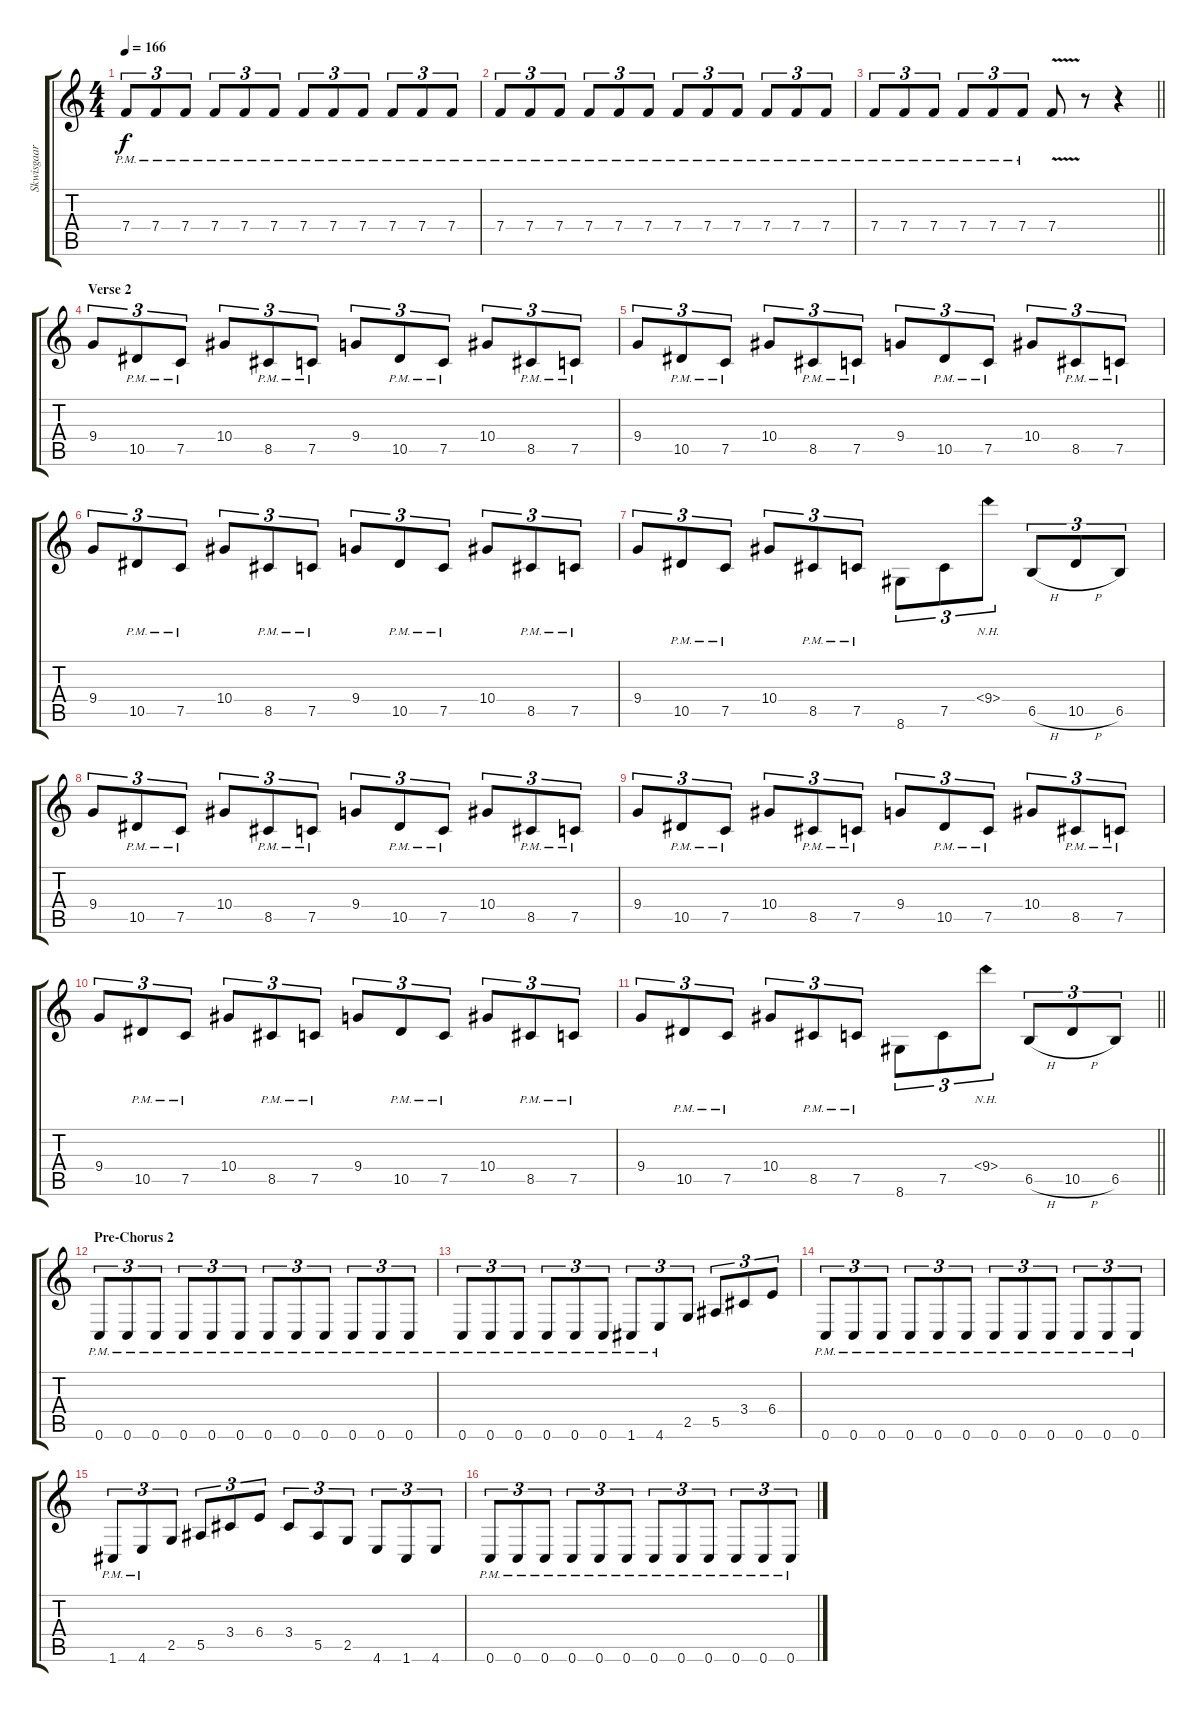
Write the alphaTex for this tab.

\track ("Skwisgaar Skwigelf" "Skwisgaar ") {instrument distortionguitar}
\staff {score tabs}
\tuning (C4 G3 Eb3 Bb2 F2 C2) {hide}
\ts (4 4)
\tempo 166
\clef g2
\ks c
7.4{pm}.8{tu (3 2) dy f} 7.4{pm}.8{tu (3 2)} 7.4{pm}.8{tu (3 2)} 7.4{pm}.8{tu (3 2)} 7.4{pm}.8{tu (3 2)} 7.4{pm}.8{tu (3 2)} 7.4{pm}.8{tu (3 2)} 7.4{pm}.8{tu (3 2)} 7.4{pm}.8{tu (3 2)} 7.4{pm}.8{tu (3 2)} 7.4{pm}.8{tu (3 2)} 7.4{pm}.8{tu (3 2)} |
7.4{pm}.8{tu (3 2)} 7.4{pm}.8{tu (3 2)} 7.4{pm}.8{tu (3 2)} 7.4{pm}.8{tu (3 2)} 7.4{pm}.8{tu (3 2)} 7.4{pm}.8{tu (3 2)} 7.4{pm}.8{tu (3 2)} 7.4{pm}.8{tu (3 2)} 7.4{pm}.8{tu (3 2)} 7.4{pm}.8{tu (3 2)} 7.4{pm}.8{tu (3 2)} 7.4{pm}.8{tu (3 2)} |
\barLineRight lightlight
7.4{pm}.8{tu (3 2)} 7.4{pm}.8{tu (3 2)} 7.4{pm}.8{tu (3 2)} 7.4{pm}.8{tu (3 2)} 7.4{pm}.8{tu (3 2)} 7.4{pm}.8{tu (3 2)} 7.4{v}.8 r.8 r.4 |
\section ("" "Verse 2")
9.4.8{tu (3 2)} 10.5{pm}.8{tu (3 2)} 7.5{pm}.8{tu (3 2)} 10.4.8{tu (3 2)} 8.5{pm}.8{tu (3 2)} 7.5{pm}.8{tu (3 2)} 9.4.8{tu (3 2)} 10.5{pm}.8{tu (3 2)} 7.5{pm}.8{tu (3 2)} 10.4.8{tu (3 2)} 8.5{pm}.8{tu (3 2)} 7.5{pm}.8{tu (3 2)} |
9.4.8{tu (3 2)} 10.5{pm}.8{tu (3 2)} 7.5{pm}.8{tu (3 2)} 10.4.8{tu (3 2)} 8.5{pm}.8{tu (3 2)} 7.5{pm}.8{tu (3 2)} 9.4.8{tu (3 2)} 10.5{pm}.8{tu (3 2)} 7.5{pm}.8{tu (3 2)} 10.4.8{tu (3 2)} 8.5{pm}.8{tu (3 2)} 7.5{pm}.8{tu (3 2)} |
9.4.8{tu (3 2)} 10.5{pm}.8{tu (3 2)} 7.5{pm}.8{tu (3 2)} 10.4.8{tu (3 2)} 8.5{pm}.8{tu (3 2)} 7.5{pm}.8{tu (3 2)} 9.4.8{tu (3 2)} 10.5{pm}.8{tu (3 2)} 7.5{pm}.8{tu (3 2)} 10.4.8{tu (3 2)} 8.5{pm}.8{tu (3 2)} 7.5{pm}.8{tu (3 2)} |
9.4.8{tu (3 2)} 10.5{pm}.8{tu (3 2)} 7.5{pm}.8{tu (3 2)} 10.4.8{tu (3 2)} 8.5{pm}.8{tu (3 2)} 7.5{pm}.8{tu (3 2)} 8.6.8{tu (3 2)} 7.5.8{tu (3 2)} 9.4{nh}.8{tu (3 2)} 6.5{h}.8{tu (3 2)} 10.5{h}.8{tu (3 2)} 6.5.8{tu (3 2)} |
9.4.8{tu (3 2)} 10.5{pm}.8{tu (3 2)} 7.5{pm}.8{tu (3 2)} 10.4.8{tu (3 2)} 8.5{pm}.8{tu (3 2)} 7.5{pm}.8{tu (3 2)} 9.4.8{tu (3 2)} 10.5{pm}.8{tu (3 2)} 7.5{pm}.8{tu (3 2)} 10.4.8{tu (3 2)} 8.5{pm}.8{tu (3 2)} 7.5{pm}.8{tu (3 2)} |
9.4.8{tu (3 2)} 10.5{pm}.8{tu (3 2)} 7.5{pm}.8{tu (3 2)} 10.4.8{tu (3 2)} 8.5{pm}.8{tu (3 2)} 7.5{pm}.8{tu (3 2)} 9.4.8{tu (3 2)} 10.5{pm}.8{tu (3 2)} 7.5{pm}.8{tu (3 2)} 10.4.8{tu (3 2)} 8.5{pm}.8{tu (3 2)} 7.5{pm}.8{tu (3 2)} |
9.4.8{tu (3 2)} 10.5{pm}.8{tu (3 2)} 7.5{pm}.8{tu (3 2)} 10.4.8{tu (3 2)} 8.5{pm}.8{tu (3 2)} 7.5{pm}.8{tu (3 2)} 9.4.8{tu (3 2)} 10.5{pm}.8{tu (3 2)} 7.5{pm}.8{tu (3 2)} 10.4.8{tu (3 2)} 8.5{pm}.8{tu (3 2)} 7.5{pm}.8{tu (3 2)} |
\barLineRight lightlight
9.4.8{tu (3 2)} 10.5{pm}.8{tu (3 2)} 7.5{pm}.8{tu (3 2)} 10.4.8{tu (3 2)} 8.5{pm}.8{tu (3 2)} 7.5{pm}.8{tu (3 2)} 8.6.8{tu (3 2)} 7.5.8{tu (3 2)} 9.4{nh}.8{tu (3 2)} 6.5{h}.8{tu (3 2)} 10.5{h}.8{tu (3 2)} 6.5.8{tu (3 2)} |
\section ("" "Pre-Chorus 2")
0.6{pm}.8{tu (3 2)} 0.6{pm}.8{tu (3 2)} 0.6{pm}.8{tu (3 2)} 0.6{pm}.8{tu (3 2)} 0.6{pm}.8{tu (3 2)} 0.6{pm}.8{tu (3 2)} 0.6{pm}.8{tu (3 2)} 0.6{pm}.8{tu (3 2)} 0.6{pm}.8{tu (3 2)} 0.6{pm}.8{tu (3 2)} 0.6{pm}.8{tu (3 2)} 0.6{pm}.8{tu (3 2)} |
0.6{pm}.8{tu (3 2)} 0.6{pm}.8{tu (3 2)} 0.6{pm}.8{tu (3 2)} 0.6{pm}.8{tu (3 2)} 0.6{pm}.8{tu (3 2)} 0.6{pm}.8{tu (3 2)} 1.6{pm}.8{tu (3 2)} 4.6{pm}.8{tu (3 2)} 2.5.8{tu (3 2)} 5.5.8{tu (3 2)} 3.4.8{tu (3 2)} 6.4.8{tu (3 2)} |
0.6{pm}.8{tu (3 2)} 0.6{pm}.8{tu (3 2)} 0.6{pm}.8{tu (3 2)} 0.6{pm}.8{tu (3 2)} 0.6{pm}.8{tu (3 2)} 0.6{pm}.8{tu (3 2)} 0.6{pm}.8{tu (3 2)} 0.6{pm}.8{tu (3 2)} 0.6{pm}.8{tu (3 2)} 0.6{pm}.8{tu (3 2)} 0.6{pm}.8{tu (3 2)} 0.6{pm}.8{tu (3 2)} |
1.6{pm}.8{tu (3 2)} 4.6{pm}.8{tu (3 2)} 2.5.8{tu (3 2)} 5.5.8{tu (3 2)} 3.4.8{tu (3 2)} 6.4.8{tu (3 2)} 3.4.8{tu (3 2)} 5.5.8{tu (3 2)} 2.5.8{tu (3 2)} 4.6.8{tu (3 2)} 1.6.8{tu (3 2)} 4.6.8{tu (3 2)} |
0.6{pm}.8{tu (3 2)} 0.6{pm}.8{tu (3 2)} 0.6{pm}.8{tu (3 2)} 0.6{pm}.8{tu (3 2)} 0.6{pm}.8{tu (3 2)} 0.6{pm}.8{tu (3 2)} 0.6{pm}.8{tu (3 2)} 0.6{pm}.8{tu (3 2)} 0.6{pm}.8{tu (3 2)} 0.6{pm}.8{tu (3 2)} 0.6{pm}.8{tu (3 2)} 0.6{pm}.8{tu (3 2)}
